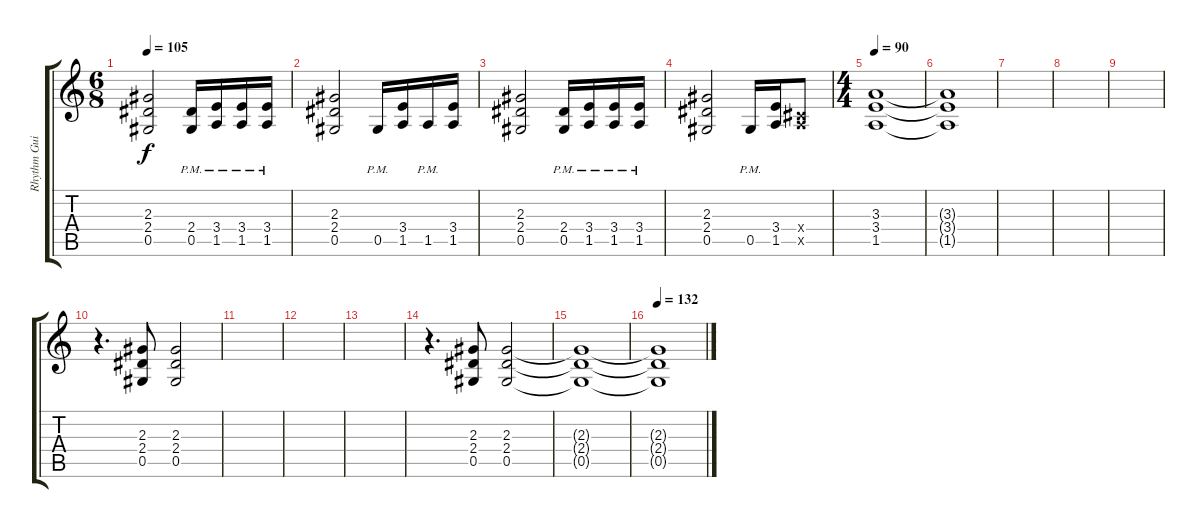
\track ("Rhythm Guitar" "Rhythm Gui") {instrument distortionguitar}
\staff {score tabs}
\tuning (Eb4 Bb3 Gb3 Db3 Ab2 Eb2) {hide}
\ts (6 8)
\tempo 105
\clef g2
\ks c
(2.3 2.4 0.5).2{dy f} (2.4{pm} 0.5{pm}).16 (3.4{pm} 1.5{pm}).16 (3.4{pm} 1.5{pm}).16 (3.4{pm} 1.5{pm}).16 |
(2.3 2.4 0.5).2 0.5{pm}.16 (3.4 1.5).16 1.5{pm}.16 (3.4 1.5).16 |
(2.3 2.4 0.5).2 (2.4{pm} 0.5{pm}).16 (3.4{pm} 1.5{pm}).16 (3.4{pm} 1.5{pm}).16 (3.4{pm} 1.5{pm}).16 |
(2.3 2.4 0.5).2 0.5{pm}.16 (3.4 1.5).16 (0.4{x} 1.5{x}).8 |
\ts (4 4)
\tempo 90
(3.3 3.4 1.5).1 |
(3.3{t} 3.4{t} 1.5{t}).1 |
|
|
|
r.4{d} (2.3 2.4 0.5).8 (2.3 2.4 0.5).2 |
|
|
|
r.4{d} (2.3 2.4 0.5).8 (2.3 2.4 0.5).2 |
(2.3{t} 2.4{t} 0.5{t}).1 |
\tempo 132
(2.3{t} 2.4{t} 0.5{t}).1
